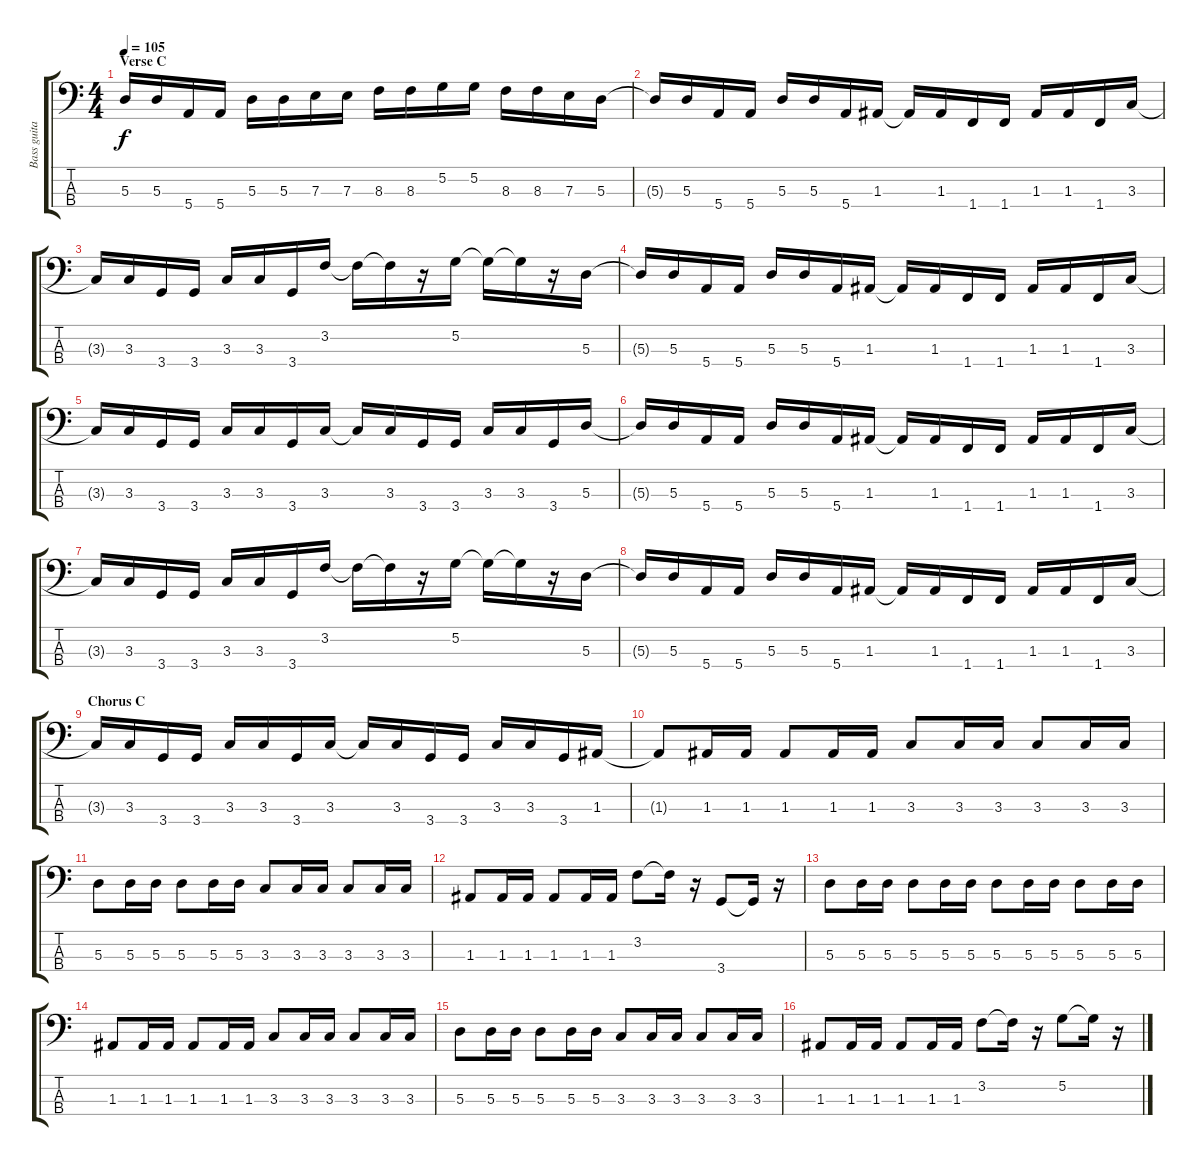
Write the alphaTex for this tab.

\track ("Bass guitar" "Bass guita") {instrument electricbassfinger}
\staff {score tabs}
\tuning (G2 D2 A1 E1) {hide}
\ts (4 4)
\section ("" "Verse C")
\tempo 105
\clef f4
\ks c
5.3{t}.16{dy f} 5.3.16 5.4.16 5.4.16 5.3.16 5.3.16 7.3.16 7.3.16 8.3.16 8.3.16 5.2.16 5.2.16 8.3.16 8.3.16 7.3.16 5.3.16 |
5.3{t}.16 5.3.16 5.4.16 5.4.16 5.3.16 5.3.16 5.4.16 1.3.16 1.3{t}.16 1.3.16 1.4.16 1.4.16 1.3.16 1.3.16 1.4.16 3.3.16 |
3.3{t}.16 3.3.16 3.4.16 3.4.16 3.3.16 3.3.16 3.4.16 3.2.16 3.2{t}.16 3.2{t}.16 r.16 5.2.16 5.2{t}.16 5.2{t}.16 r.16 5.3.16 |
5.3{t}.16 5.3.16 5.4.16 5.4.16 5.3.16 5.3.16 5.4.16 1.3.16 1.3{t}.16 1.3.16 1.4.16 1.4.16 1.3.16 1.3.16 1.4.16 3.3.16 |
3.3{t}.16 3.3.16 3.4.16 3.4.16 3.3.16 3.3.16 3.4.16 3.3.16 3.3{t}.16 3.3.16 3.4.16 3.4.16 3.3.16 3.3.16 3.4.16 5.3.16 |
5.3{t}.16 5.3.16 5.4.16 5.4.16 5.3.16 5.3.16 5.4.16 1.3.16 1.3{t}.16 1.3.16 1.4.16 1.4.16 1.3.16 1.3.16 1.4.16 3.3.16 |
3.3{t}.16 3.3.16 3.4.16 3.4.16 3.3.16 3.3.16 3.4.16 3.2.16 3.2{t}.16 3.2{t}.16 r.16 5.2.16 5.2{t}.16 5.2{t}.16 r.16 5.3.16 |
5.3{t}.16 5.3.16 5.4.16 5.4.16 5.3.16 5.3.16 5.4.16 1.3.16 1.3{t}.16 1.3.16 1.4.16 1.4.16 1.3.16 1.3.16 1.4.16 3.3.16 |
\section ("" "Chorus C")
3.3{t}.16 3.3.16 3.4.16 3.4.16 3.3.16 3.3.16 3.4.16 3.3.16 3.3{t}.16 3.3.16 3.4.16 3.4.16 3.3.16 3.3.16 3.4.16 1.3.16 |
1.3{t}.8 1.3.16 1.3.16 1.3.8 1.3.16 1.3.16 3.3.8 3.3.16 3.3.16 3.3.8 3.3.16 3.3.16 |
5.3.8 5.3.16 5.3.16 5.3.8 5.3.16 5.3.16 3.3.8 3.3.16 3.3.16 3.3.8 3.3.16 3.3.16 |
1.3.8 1.3.16 1.3.16 1.3.8 1.3.16 1.3.16 3.2.8 3.2{t}.16 r.16 3.4.8 3.4{t}.16 r.16 |
5.3.8 5.3.16 5.3.16 5.3.8 5.3.16 5.3.16 5.3.8 5.3.16 5.3.16 5.3.8 5.3.16 5.3.16 |
1.3.8 1.3.16 1.3.16 1.3.8 1.3.16 1.3.16 3.3.8 3.3.16 3.3.16 3.3.8 3.3.16 3.3.16 |
5.3.8 5.3.16 5.3.16 5.3.8 5.3.16 5.3.16 3.3.8 3.3.16 3.3.16 3.3.8 3.3.16 3.3.16 |
1.3.8 1.3.16 1.3.16 1.3.8 1.3.16 1.3.16 3.2.8 3.2{t}.16 r.16 5.2.8 5.2{t}.16 r.16
